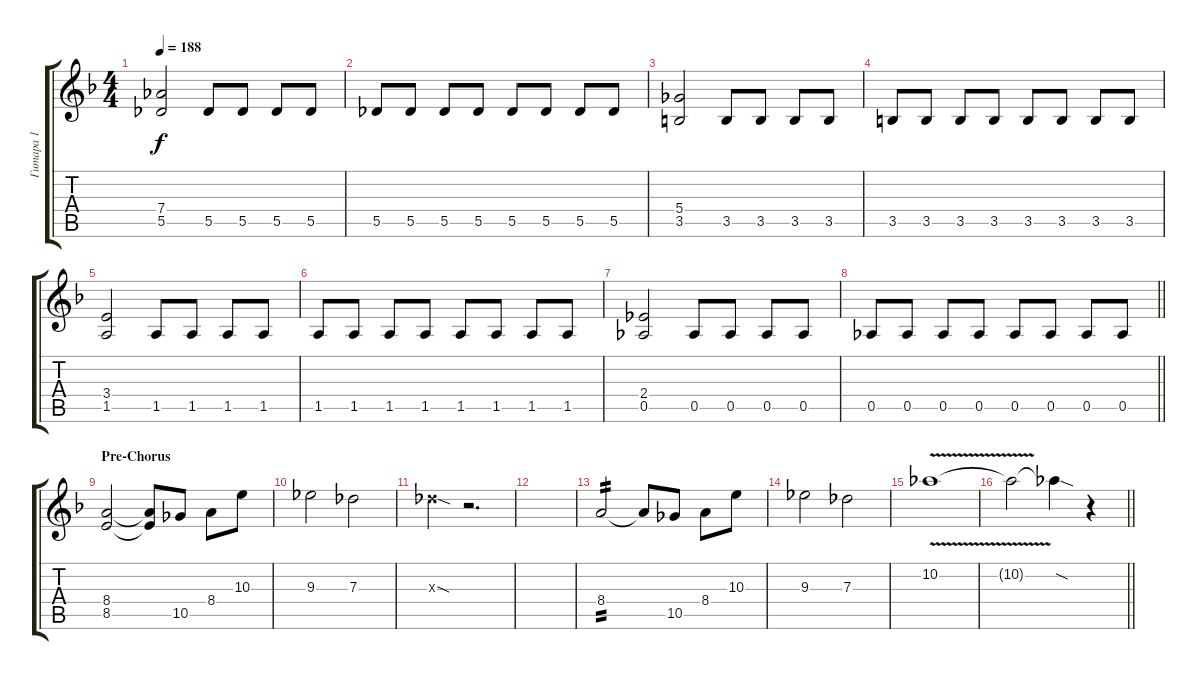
\track ("Гитара 1" "Гитара 1") {instrument distortionguitar}
\staff {score tabs}
\tuning (Eb4 Bb3 Gb3 Db3 Ab2 Eb2) {hide}
\ts (4 4)
\tempo 188
\clef g2
\ks dminor
(7.4 5.5).2{dy f} 5.5.8 5.5.8 5.5.8 5.5.8 |
5.5.8 5.5.8 5.5.8 5.5.8 5.5.8 5.5.8 5.5.8 5.5.8 |
(5.4 3.5).2 3.5.8 3.5.8 3.5.8 3.5.8 |
3.5.8 3.5.8 3.5.8 3.5.8 3.5.8 3.5.8 3.5.8 3.5.8 |
(3.4 1.5).2 1.5.8 1.5.8 1.5.8 1.5.8 |
1.5.8 1.5.8 1.5.8 1.5.8 1.5.8 1.5.8 1.5.8 1.5.8 |
(2.4 0.5).2 0.5.8 0.5.8 0.5.8 0.5.8 |
\barLineRight lightlight
0.5.8 0.5.8 0.5.8 0.5.8 0.5.8 0.5.8 0.5.8 0.5.8 |
\section ("" "Pre-Chorus")
(8.4 8.5).2 (8.4{t} 8.5{t}).8 10.5.8 8.4.8 10.3.8 |
9.3.2 7.3.2 |
7.3{sod x}.4 r.2{d} |
|
8.4.2{tp 2} 8.4{t}.8 10.5.8 8.4.8 10.3.8 |
9.3.2 7.3.2 |
10.2{v}.1 |
\barLineRight lightlight
10.2{t}.2 10.2{sod t}.4 r.4
